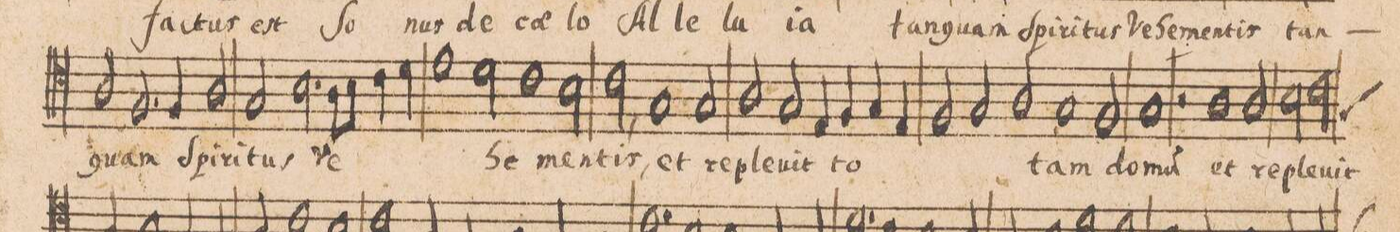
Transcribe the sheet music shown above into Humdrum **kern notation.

**kern	**text
*I"TENOR.	*
*clefC4	*
*k[]	*
*met(C|)	*
*M2/1	*
2A/	-quam
2.F/	Spi-
4F/	-ri-
2A/	-tus
=34-	=34-
2G/	Ve-
2.B\	.
8A\L	.
8B\J	.
4c\	.
4d\	.
=35-	=35-
1e	.
2d\	-he-
1c\	.
=36-	=36-
2B\	-men-
2c,<\	-tis,
1G/	et
=37-	=37-
2G/	re-
2A/	-ple-
2G/	-uit
=38-	=38-
4E/	to-
4F/	.
4G/	.
4E/	.
2F/	.
2G/	.
=39-	=39-
2A/	.
1G	-tam
2F/	do-
=40-	=40-
1G	-mu(m)
2r	.
1A\	et
=41-	=41-
2A/	re-
2B\	-ple-
2c\	-uit
*custos:G	*
=42-	=42-
*-	*-
